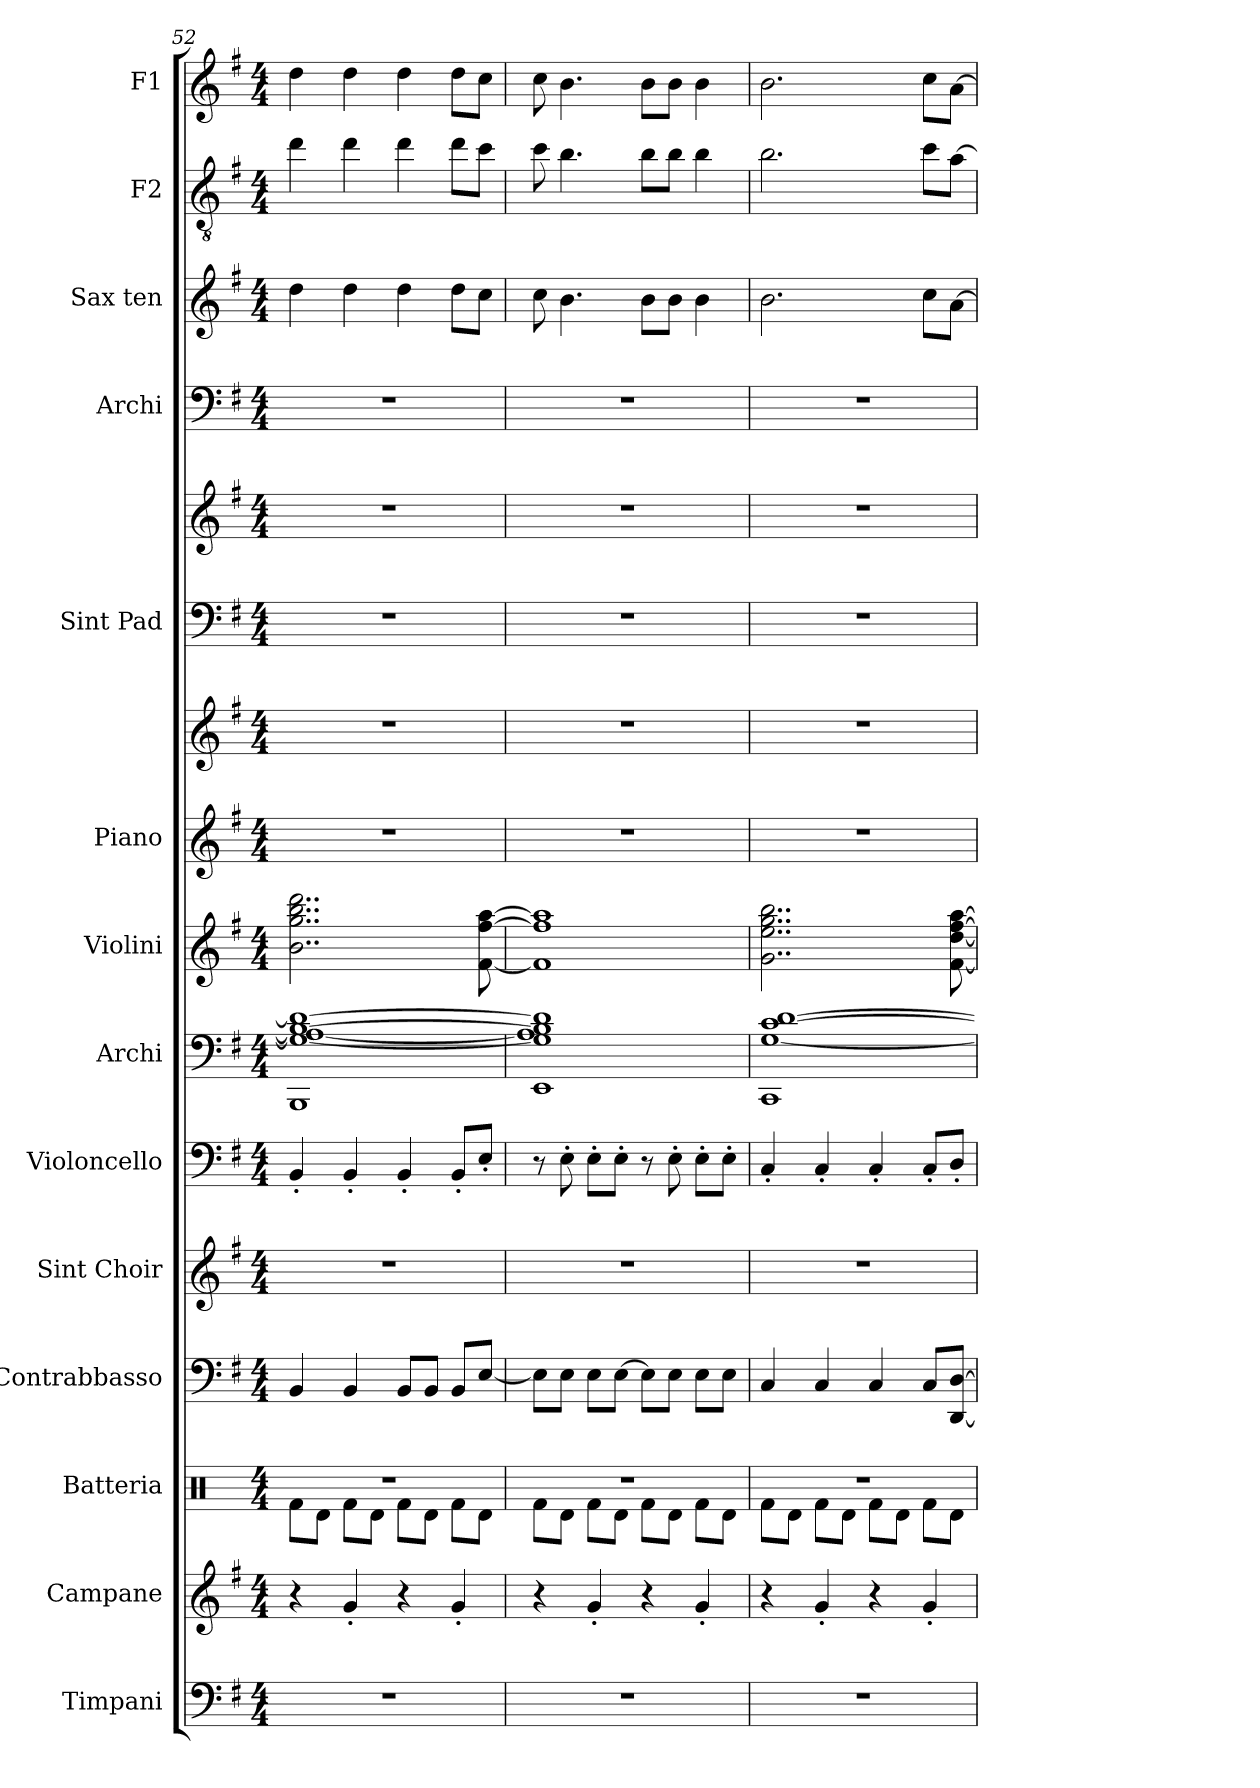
**kern	**kern	**kern	**kern	**kern	**kern	**kern	**kern	**kern	**kern	**kern	**kern	**kern	**kern	**kern	**kern
*part14	*part13	*part12	*part11	*part10	*part9	*part8	*part7	*part6	*part6	*part5	*part5	*part4	*part3	*part2	*part1
*staff16	*staff15	*staff14	*staff13	*staff12	*staff11	*staff10	*staff9	*staff8	*staff7	*staff6	*staff5	*staff4	*staff3	*staff2	*staff1
*I"Timpani	*I"Campane	*I"Batteria	*I"Contrabbasso	*I"Sint Choir	*I"Violoncello	*I"Archi	*I"Violini	*I"Piano	*	*I"Sint Pad	*	*I"Archi	*I"Sax ten	*I"F2	*I"F1
*I'Tmp	*I'Cmp	*I'Batt	*I'Cb	*I'Sint	*I'Vc	*I'Ar	*I'Vl.	*	*	*I'Sint	*	*I'Ar	*I'Sax.t	*I'F2	*I'F1
*clefF4	*clefG2	*clefX	*clefF4	*clefG2	*clefF4	*clefF4	*clefG2	*clefG2	*clefG2	*clefF4	*clefG2	*clefF4	*clefG2	*clefGv2	*clefG2
*	*	*	*ITrd7c12	*	*	*	*	*	*	*	*	*	*ITrd8c14	*ITrd8c14	*
*k[f#]	*k[f#]	*k[]	*k[f#]	*k[f#]	*k[f#]	*k[f#]	*k[f#]	*k[f#]	*k[f#]	*k[f#]	*k[f#]	*k[f#]	*k[f#]	*k[f#]	*k[f#]
*M4/4	*M4/4	*M4/4	*M4/4	*M4/4	*M4/4	*M4/4	*M4/4	*M4/4	*M4/4	*M4/4	*M4/4	*M4/4	*M4/4	*M4/4	*M4/4
=52	=52	=52	=52	=52	=52	=52	=52	=52	=52	=52	=52	=52	=52	=52	=52
*	*	*^	*	*	*	*	*	*	*	*	*	*	*	*	*
1r	4r	1r	8Rf\L	4BBB/	1r	4BB'/	1BBB 1G_ 1A_ [1B 1d_	2..b\ 2..gg\ 2..bb\ 2..ddd\	1r	1r	1r	1r	1r	4d\	4d\	4dd\
.	.	.	8Rd\J	.	.	.	.	.	.	.	.	.	.	.	.	.
.	4g'/	.	8Rf\L	4BBB/	.	4BB'/	.	.	.	.	.	.	.	4d\	4d\	4dd\
.	.	.	8Rd\J	.	.	.	.	.	.	.	.	.	.	.	.	.
.	4r	.	8Rf\L	8BBB/L	.	4BB'/	.	.	.	.	.	.	.	4d\	4d\	4dd\
.	.	.	8Rd\J	8BBB/J	.	.	.	.	.	.	.	.	.	.	.	.
.	4g'/	.	8Rf\L	8BBB/L	.	8BB'/L	.	.	.	.	.	.	.	8d\L	8d\L	8dd\L
.	.	.	8Rd\J	[8EE/J	.	8E'/J	.	[8f#\ [8ff#\ [8aa\	.	.	.	.	.	8c\J	8c\J	8cc\J
=53	=53	=53	=53	=53	=53	=53	=53	=53	=53	=53	=53	=53	=53	=53	=53	=53
1r	4r	1r	8Rf\L	8EE\L]	1r	8r	1EE 1G] 1A] 1B] 1d]	1f#] 1ff#] 1aa]	1r	1r	1r	1r	1r	8c\	8c\	8cc\
.	.	.	8Rd\J	8EE\J	.	8E'\	.	.	.	.	.	.	.	4.B\	4.B\	4.b\
.	4g'/	.	8Rf\L	8EE\L	.	8E'\L	.	.	.	.	.	.	.	.	.	.
.	.	.	8Rd\J	[8EE\J	.	8E'\J	.	.	.	.	.	.	.	.	.	.
.	4r	.	8Rf\L	8EE\L]	.	8r	.	.	.	.	.	.	.	8B\L	8B\L	8b\L
.	.	.	8Rd\J	8EE\J	.	8E'\	.	.	.	.	.	.	.	8B\J	8B\J	8b\J
.	4g'/	.	8Rf\L	8EE\L	.	8E'\L	.	.	.	.	.	.	.	4B\	4B\	4b\
.	.	.	8Rd\J	8EE\J	.	8E'\J	.	.	.	.	.	.	.	.	.	.
=54	=54	=54	=54	=54	=54	=54	=54	=54	=54	=54	=54	=54	=54	=54	=54	=54
1r	4r	1r	8Rf\L	4CC/	1r	4C'/	1CC [1G [1c [1d	2..g\ 2..ee\ 2..gg\ 2..bb\	1r	1r	1r	1r	1r	2.B\	2.B\	2.b\
.	.	.	8Rd\J	.	.	.	.	.	.	.	.	.	.	.	.	.
.	4g'/	.	8Rf\L	4CC/	.	4C'/	.	.	.	.	.	.	.	.	.	.
.	.	.	8Rd\J	.	.	.	.	.	.	.	.	.	.	.	.	.
.	4r	.	8Rf\L	4CC/	.	4C'/	.	.	.	.	.	.	.	.	.	.
.	.	.	8Rd\J	.	.	.	.	.	.	.	.	.	.	.	.	.
.	4g'/	.	8Rf\L	8CC/L	.	8C'/L	.	.	.	.	.	.	.	8c\L	8c\L	8cc\L
.	.	.	8Rd\J	[8DDD/ [8DD/J	.	8D'/J	.	[8f#\ [8dd\ [8ff#\ [8aa\	.	.	.	.	.	[8A\J	[8A\J	[8a\J
*	*	*v	*v	*	*	*	*	*	*	*	*	*	*	*	*	*
=	=	=	=	=	=	=	=	=	=	=	=	=	=	=	=
*-	*-	*-	*-	*-	*-	*-	*-	*-	*-	*-	*-	*-	*-	*-	*-
